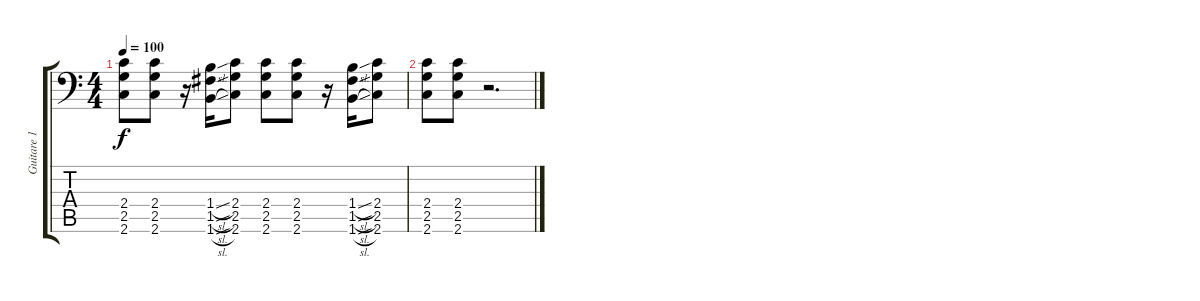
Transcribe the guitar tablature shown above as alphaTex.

\track ("Guitare 1" "Guitare 1") {instrument distortionguitar}
\staff {score tabs}
\tuning (C4 G3 Eb3 Bb2 F2 Bb1) {hide}
\ts (4 4)
\tempo 100
\clef f4
\ks c
(2.4 2.5 2.6).8{dy f} (2.4 2.5 2.6).8 r.16 (1.4{sl} 1.5{sl} 1.6{sl}).16 (2.4 2.5 2.6).8 (2.4 2.5 2.6).8 (2.4 2.5 2.6).8 r.16 (1.4{sl} 1.5{sl} 1.6{sl}).16 (2.4 2.5 2.6).8 |
(2.4 2.5 2.6).8 (2.4 2.5 2.6).8 r.2{d}
